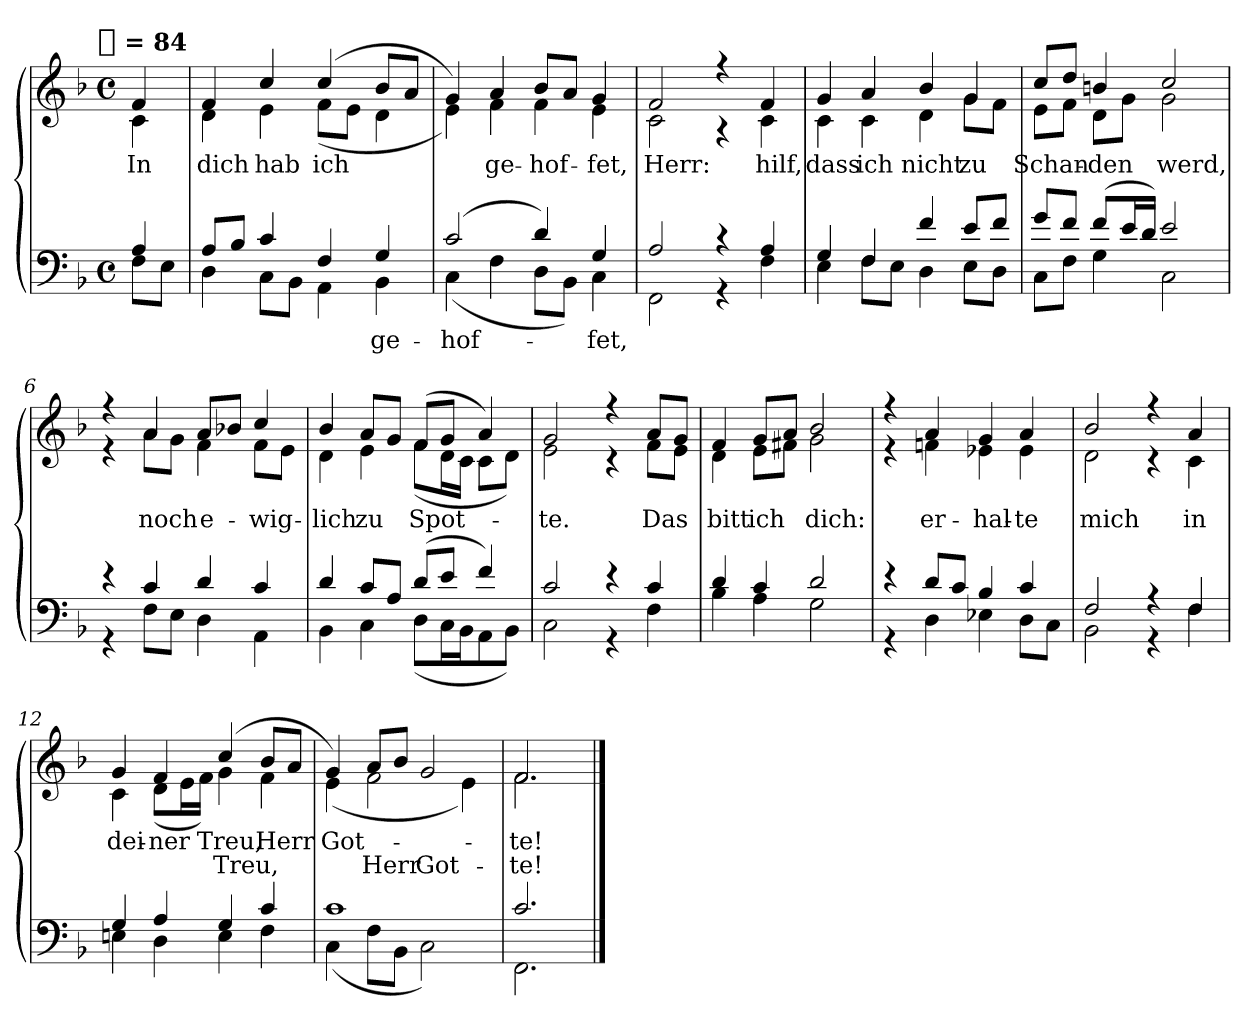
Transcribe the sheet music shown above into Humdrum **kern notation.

**kern	**text	**kern	**text	**text
*part1	*part1	*part1	*part1	*part1
*staff2	*staff2	*staff1	*staff1	*staff1
*clefF4	*	*clefG2	*	*
*k[b-]	*	*k[b-]	*	*
!!LO:TX:omd:t=[quarter] = 84
*M4/4	*	*M4/4	*	*
*met(c)	*	*met(c)	*	*
*MM84	*	*MM84	*	*
=	=	=	=	=
*^	*	*^	*	*
4A	8FL	.	4f	4c	In	.
.	8EJ	.	.	.	.	.
=1	=1	=1	=1	=1	=1	=1
8AL	4D	.	4f	4d	dich	.
8B-J	.	.	.	.	.	.
4c	8CL	.	4cc	4e	hab	.
.	8BB-J	.	.	.	.	.
4F	4AA	.	(4cc	(8fL	ich	.
.	.	.	.	8eJ	.	.
!	!	!LO:LY:a	!	!	!	!
4G	4BB-	ge-	8b-L	4d	.	.
.	.	.	8aJ	.	.	.
=2	=2	=2	=2	=2	=2	=2
!	!	!LO:LY:a	!	!	!	!
(2c	(4C	-hof-	4g)	4e)	.	.
.	4F	.	4a	4f	ge-	.
4d)	8DL	.	8b-L	4f	-hof-	.
.	8BB-J)	.	8aJ	.	.	.
!	!	!LO:LY:a	!	!	!	!
4G	4C	-fet,	4g	4e	-fet,	.
=3	=3	=3	=3	=3	=3	=3
2A	2FF	.	2f	2c	Herr:	.
4r	4r	.	4r	4r	.	.
4A	4F	.	4f	4c	hilf,	.
=4	=4	=4	=4	=4	=4	=4
4G	4E	.	4g	4c	dass	.
4F	8FL	.	4a	4c	ich	.
.	8EJ	.	.	.	.	.
4f	4D	.	4b-	4d	nicht	.
8eL	8EL	.	4g	8gL	zu	.
8fJ	8DJ	.	.	8fJ	.	.
!!LO:LB:g=z	!!
=5	=5	=5	=5	=5	=5	=5
8gL	8CL	.	8ccL	8eL	Schan-	.
8fJ	8FJ	.	8ddJ	8fJ	.	.
(8fL	4G	.	4bn	8dL	-den	.
16eL	.	.	.	8gJ	.	.
16dJJ)	.	.	.	.	.	.
2e	2C	.	2cc	2g	werd,	.
=6	=6	=6	=6	=6	=6	=6
4r	4r	.	4r	4r	.	.
4c	8FL	.	4a	8aL	noch	.
.	8EJ	.	.	8gJ	.	.
4d	4D	.	8aL	4f	e-	.
.	.	.	8b-XJ	.	.	.
4c	4AA	.	4cc	8fL	-wig-	.
.	.	.	.	8eJ	.	.
=7	=7	=7	=7	=7	=7	=7
4d	4BB-	.	4b-	4d	-lich	.
8cL	4C	.	8aL	4e	zu	.
8AJ	.	.	8gJ	.	.	.
(8dL	(8DL	.	(8fL	(8fL	Spot-	.
8eJ	16CL	.	8gJ	16dL	.	.
.	16BB-J	.	.	16cJJ	.	.
4f)	8AA	.	4a)	8cL	.	.
.	8BB-J)	.	.	8dJ)	.	.
=8	=8	=8	=8	=8	=8	=8
2c	2C	.	2g	2e	-te.	.
4r	4r	.	4r	4r	.	.
4c	4F	.	8aL	8fL	Das	.
.	.	.	8gJ	8eJ	.	.
=9	=9	=9	=9	=9	=9	=9
4d	4B-	.	4f	4d	bitt	.
4c	4A	.	8gL	8eL	ich	.
.	.	.	8aJ	8f#XJ	.	.
2d	2G	.	2b-	2g	dich:	.
!!LO:LB:g=z	!!
=10	=10	=10	=10	=10	=10	=10
4r	4r	.	4r	4r	.	.
8dL	4D	.	4a	4fn	er-	.
8cJ	.	.	.	.	.	.
4B-	4E-X	.	4g	4e-X	-hal-	.
4c	8DL	.	4a	4e-	-te	.
.	8CJ	.	.	.	.	.
=11	=11	=11	=11	=11	=11	=11
2F	2BB-	.	2b-	2d	mich	.
4r	4r	.	4r	4r	.	.
4F	4F	.	4a	4c	in	.
=12	=12	=12	=12	=12	=12	=12
4G	4En	.	4g	4c	dei-	.
4A	4D	.	4f	(8dL	-ner	.
.	.	.	.	16eL	.	.
.	.	.	.	16fJJ)	.	.
!	!	!	!	!	!	!LO:LY:a
4G	4E	.	(4cc	4g	Treu,	Treu,
4c	4F	.	8b-L	4f	Herr	.
.	.	.	8aJ	.	.	.
=13	=13	=13	=13	=13	=13	=13
1c	(4C	.	4g)	(4e	Got-	.
!	!	!	!	!	!	!LO:LY:a
.	8FL	.	8aL	2f	.	Herr
.	8BB-J	.	8b-J	.	.	.
!	!	!	!	!	!	!LO:LY:a
.	2C)	.	2g	.	.	Got-
.	.	.	.	4e)	.	.
=14	=14	=14	=14	=14	=14	=14
!	!	!	!	!	!	!LO:LY:a
2.c	2.FF	.	2.f	2.f	-te!	-te!
*v	*v	*	*	*	*	*
*	*	*v	*v	*	*
==	==	==	==	==
*-	*-	*-	*-	*-
